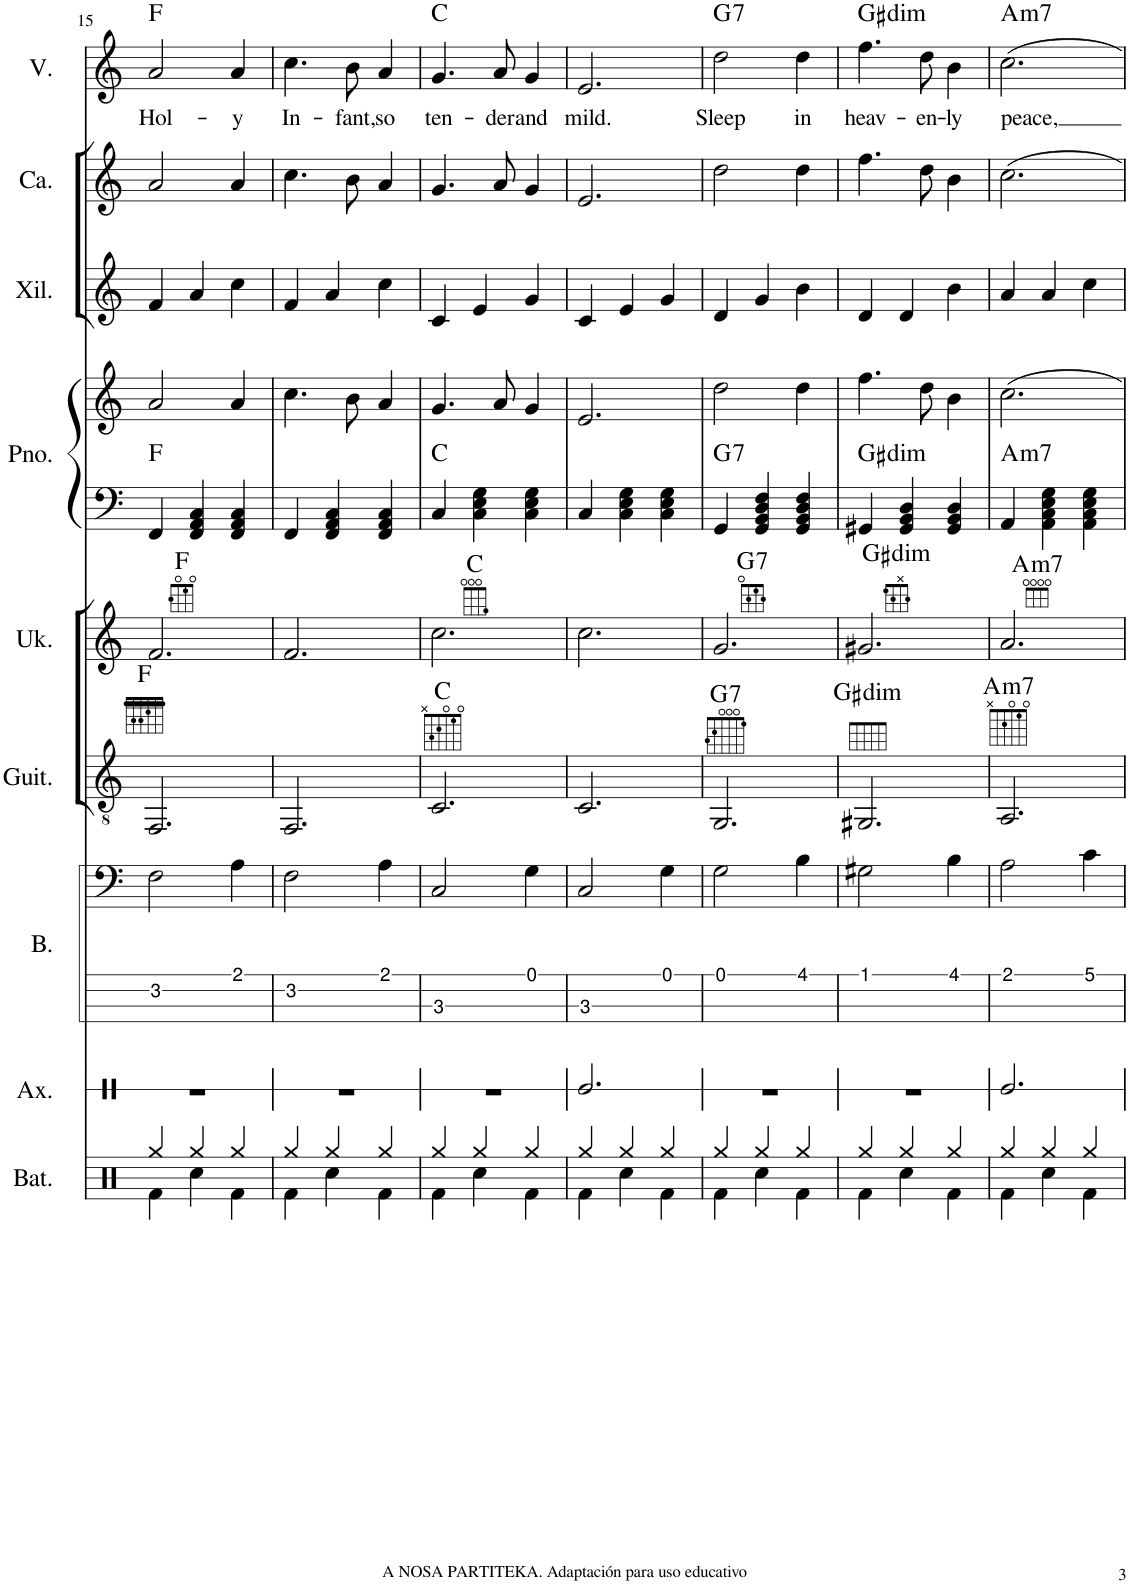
**kern	**kern	**kern	**kern	**kern	**harte	**kern	**harte	**kern	**kern	**harte	**kern	**kern	**kern	**text	**harte
*part9	*part8	*part7	*part7	*part6	*part6	*part5	*part5	*part4	*part4	*part4	*part3	*part2	*part1	*part1	*part1
*staff11	*staff10	*staff9	*staff8	*staff7	*	*staff6	*	*staff5	*staff4	*	*staff3	*staff2	*staff1	*staff1	*
*I"Batería	*I"Axóuxeres	*I"Baixo	*	*I"Guitarra	*	*I"Ukelele	*	*I"Piano	*	*	*I"Xilófono	*I"Carillón	*I"Voz	*	*
*I'Bat.	*I'Ax.	*I'B.	*	*I'Guit.	*	*I'Uk.	*	*I'Pno.	*	*	*I'Xil.	*I'Ca.	*I'V.	*	*
!!LO:PB:g=z
*clefX	*clefX	*	*clefF4	*clefGv2	*	*clefG2	*	*clefF4	*clefG2	*	*clefG2	*clefG2	*clefG2	*	*
*	*	*Trd7c12	*Trd7c12	*	*	*	*	*	*	*	*Trd-7c-12	*Trd-14c-24	*	*	*
*k[b-e-]	*k[]	*k[]	*k[]	*k[]	*	*k[]	*	*k[]	*k[]	*	*k[]	*k[]	*k[]	*	*
*M3/4	*M3/4	*M3/4	*M3/4	*M3/4	*	*M3/4	*	*M3/4	*M3/4	*	*M3/4	*M3/4	*M3/4	*	*
=15	=15	=15	=15	=15	=15	=15	=15	=15	=15	=15	=15	=15	=15	=15	=15
*^	*	*	*	*	*	*	*	*	*	*	*	*	*	*	*
!	!	!	!	!	!	!	!	!	!	!	!	!	!	!	!LO:LY:b	!
4Rgg/	4Rf\	2.r	2F	2F\	2.FF/	F:maj	2.f/	F:maj	4FF/	2a/	F:maj	4f/	2a/	2a/	Hol-	F:maj
4Rgg/	4Rcc\	.	.	.	.	.	.	.	4FF/ 4AA/ 4C/	.	.	4a/	.	.	.	.
!	!	!	!	!	!	!	!	!	!	!	!	!	!	!	!LO:LY:b	!
4Rgg/	4Rf\	.	4A	4A\	.	.	.	.	4FF/ 4AA/ 4C/	4a/	.	4cc\	4a/	4a/	-y	.
=16	=16	=16	=16	=16	=16	=16	=16	=16	=16	=16	=16	=16	=16	=16	=16	=16
!	!	!	!	!	!	!	!	!	!	!	!	!	!	!	!LO:LY:b	!
4Rgg/	4Rf\	2.r	2F	2F\	2.FF/	.	2.f/	.	4FF/	4.cc\	.	4f/	4.cc\	4.cc\	In-	.
4Rgg/	4Rcc\	.	.	.	.	.	.	.	4FF/ 4AA/ 4C/	.	.	4a/	.	.	.	.
!	!	!	!	!	!	!	!	!	!	!	!	!	!	!	!LO:LY:b	!
.	.	.	.	.	.	.	.	.	.	8b\	.	.	8b\	8b\	-fant,	.
!	!	!	!	!	!	!	!	!	!	!	!	!	!	!	!LO:LY:b	!
4Rgg/	4Rf\	.	4A	4A\	.	.	.	.	4FF/ 4AA/ 4C/	4a/	.	4cc\	4a/	4a/	so	.
=17	=17	=17	=17	=17	=17	=17	=17	=17	=17	=17	=17	=17	=17	=17	=17	=17
!	!	!	!	!	!	!	!	!	!	!	!	!	!	!	!LO:LY:b	!
4Rgg/	4Rf\	2.r	2C	2C/	2.C/	C:maj	2.cc\	C:maj	4C/	4.g/	C:maj	4c/	4.g/	4.g/	ten-	C:maj
4Rgg/	4Rcc\	.	.	.	.	.	.	.	4C\ 4E\ 4G\	.	.	4e/	.	.	.	.
!	!	!	!	!	!	!	!	!	!	!	!	!	!	!	!LO:LY:b	!
.	.	.	.	.	.	.	.	.	.	8a/	.	.	8a/	8a/	-der	.
!	!	!	!	!	!	!	!	!	!	!	!	!	!	!	!LO:LY:b	!
4Rgg/	4Rf\	.	4G	4G\	.	.	.	.	4C\ 4E\ 4G\	4g/	.	4g/	4g/	4g/	and	.
=18	=18	=18	=18	=18	=18	=18	=18	=18	=18	=18	=18	=18	=18	=18	=18	=18
!	!	!	!	!	!	!	!	!	!	!	!	!	!	!	!LO:LY:b	!
4Rgg/	4Rf\	2.Re/	2C	2C/	2.C/	.	2.cc\	.	4C/	2.e/	.	4c/	2.e/	2.e/	mild.	.
4Rgg/	4Rcc\	.	.	.	.	.	.	.	4C\ 4E\ 4G\	.	.	4e/	.	.	.	.
4Rgg/	4Rf\	.	4G	4G\	.	.	.	.	4C\ 4E\ 4G\	.	.	4g/	.	.	.	.
=19	=19	=19	=19	=19	=19	=19	=19	=19	=19	=19	=19	=19	=19	=19	=19	=19
!	!	!	!	!	!	!LO:H:kt=7	!	!LO:H:kt=7	!	!	!LO:H:kt=7	!	!	!	!LO:LY:b	!LO:H:kt=7
4Rgg/	4Rf\	2.r	2G	2G\	2.GG/	G:7	2.g/	G:7	4GG/	2dd\	G:7	4d/	2dd\	2dd\	Sleep	G:7
4Rgg/	4Rcc\	.	.	.	.	.	.	.	4GG/ 4BB/ 4D/ 4F/	.	.	4g/	.	.	.	.
!	!	!	!	!	!	!	!	!	!	!	!	!	!	!	!LO:LY:b	!
4Rgg/	4Rf\	.	4B	4B\	.	.	.	.	4GG/ 4BB/ 4D/ 4F/	4dd\	.	4b\	4dd\	4dd\	in	.
=20	=20	=20	=20	=20	=20	=20	=20	=20	=20	=20	=20	=20	=20	=20	=20	=20
!	!	!	!	!	!	!LO:H:kt=dim	!	!LO:H:kt=dim	!	!	!LO:H:kt=dim	!	!	!	!LO:LY:b	!LO:H:kt=dim
4Rgg/	4Rf\	2.r	2G#	2G#X\	2.GG#X/	G#:dim	2.g#X/	G#:dim	4GG#X/	4.ff\	G#:dim	4d/	4.ff\	4.ff\	heav-	G#:dim
4Rgg/	4Rcc\	.	.	.	.	.	.	.	4GG#/ 4BB/ 4D/	.	.	4d/	.	.	.	.
!	!	!	!	!	!	!	!	!	!	!	!	!	!	!	!LO:LY:b	!
.	.	.	.	.	.	.	.	.	.	8dd\	.	.	8dd\	8dd\	-en-	.
!	!	!	!	!	!	!	!	!	!	!	!	!	!	!	!LO:LY:b	!
4Rgg/	4Rf\	.	4B	4B\	.	.	.	.	4GG#/ 4BB/ 4D/	4b\	.	4b\	4b\	4b\	-ly	.
=21	=21	=21	=21	=21	=21	=21	=21	=21	=21	=21	=21	=21	=21	=21	=21	=21
!	!	!	!	!	!	!LO:H:kt=m7	!	!LO:H:kt=m7	!	!	!LO:H:kt=m7	!	!	!	!LO:LY:b	!LO:H:kt=m7
4Rgg/	4Rf\	2.Re/	2A	2A\	2.AA/	A:min7	2.a/	A:min7	4AA/	2.cc\	A:min7	4a/	2.cc\	2.cc\	peace,	A:min7
4Rgg/	4Rcc\	.	.	.	.	.	.	.	4AA\ 4C\ 4E\ 4G\	.	.	4a/	.	.	.	.
4Rgg/	4Rf\	.	4c	4c\	.	.	.	.	4AA\ 4C\ 4E\ 4G\	.	.	4cc\	.	.	.	.
*v	*v	*	*	*	*	*	*	*	*	*	*	*	*	*	*	*
=	=	=	=	=	=	=	=	=	=	=	=	=	=	=	=
*-	*-	*-	*-	*-	*-	*-	*-	*-	*-	*-	*-	*-	*-	*-	*-
